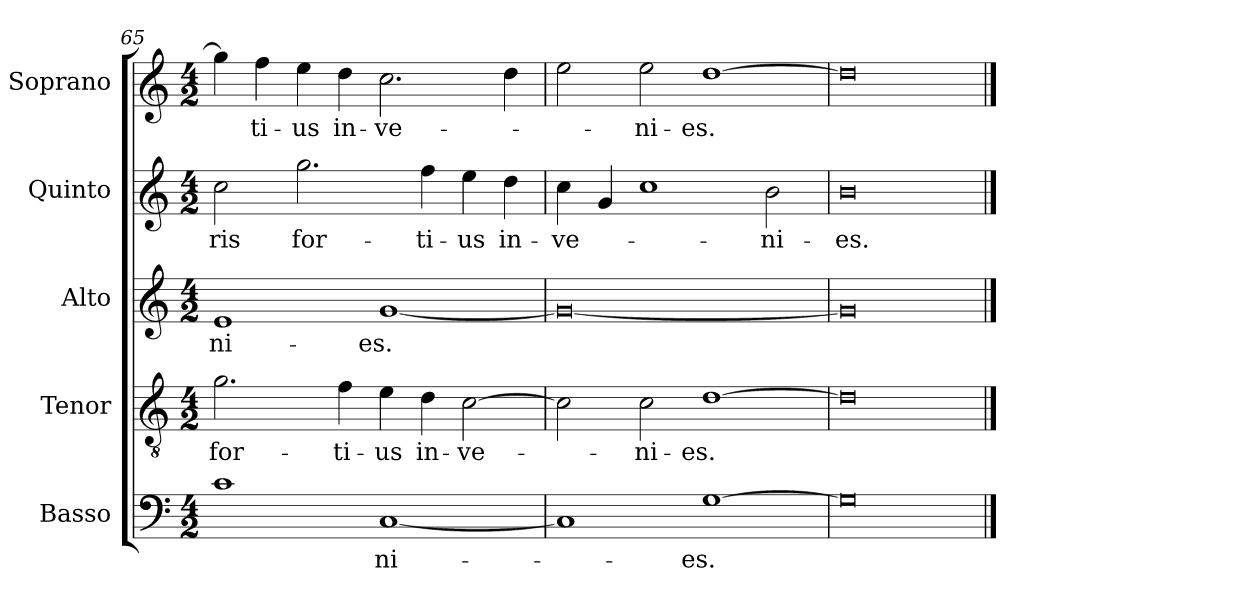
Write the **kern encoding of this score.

**kern	**text	**kern	**text	**kern	**text	**kern	**text	**kern	**text
*part5	*part5	*part4	*part4	*part3	*part3	*part2	*part2	*part1	*part1
*staff5	*staff5	*staff4	*staff4	*staff3	*staff3	*staff2	*staff2	*staff1	*staff1
*I"Basso	*	*I"Tenor	*	*I"Alto	*	*I"Quinto	*	*I"Soprano	*
*I'B.	*	*I'T.	*	*I'A.	*	*I'Q.	*	*I'S.	*
*clefF4	*	*clefGv2	*	*clefG2	*	*clefG2	*	*clefG2	*
*	*	*ITrd7c12	*	*	*	*	*	*	*
*k[]	*	*k[]	*	*k[]	*	*k[]	*	*k[]	*
*C:	*	*C:	*	*C:	*	*C:	*	*C:	*
*M4/2	*	*M4/2	*	*M4/2	*	*M4/2	*	*M4/2	*
=65	=65	=65	=65	=65	=65	=65	=65	=65	=65
!	!	!	!LO:LY:b:color=#000000	!	!	!	!	!	!
!	!	!	!	!	!LO:LY:b:color=#000000	!	!	!	!
!	!	!	!	!	!	!	!LO:LY:b:color=#000000	!	!
1ci	.	2.Gi\	for-	1ei	-ni-	2cci\	-ris	4ggi\]	.
!	!	!	!	!	!	!	!	!	!LO:LY:b:color=#000000
.	.	.	.	.	.	.	.	4ffi\	-ti-
!	!	!	!	!	!	!	!LO:LY:b:color=#000000	!	!
!	!	!	!	!	!	!	!	!	!LO:LY:b:color=#000000
.	.	.	.	.	.	2.ggi\	for-	4eei\	-us
!	!	!	!LO:LY:b:color=#000000	!	!	!	!	!	!
!	!	!	!	!	!	!	!	!	!LO:LY:b:color=#000000
.	.	4Fi\	-ti-	.	.	.	.	4ddi\	in-
!	!LO:LY:b:color=#000000	!	!	!	!	!	!	!	!
!	!	!	!LO:LY:b:color=#000000	!	!	!	!	!	!
!	!	!	!	!	!LO:LY:b:color=#000000	!	!	!	!
!	!	!	!	!	!	!	!	!	!LO:LY:b:color=#000000
[1Ci	-ni-	4Ei\	-us	[1gi	-es.	.	.	2.cci\	-ve-
!	!	!	!LO:LY:b:color=#000000	!	!	!	!	!	!
!	!	!	!	!	!	!	!LO:LY:b:color=#000000	!	!
.	.	4Di\	in-	.	.	4ffi\	-ti-	.	.
!	!	!	!LO:LY:b:color=#000000	!	!	!	!	!	!
!	!	!	!	!	!	!	!LO:LY:b:color=#000000	!	!
.	.	[2Ci\	-ve-	.	.	4eei\	-us	.	.
!	!	!	!	!	!	!	!LO:LY:b:color=#000000	!	!
.	.	.	.	.	.	4ddi\	in-	4ddi\	.
=66	=66	=66	=66	=66	=66	=66	=66	=66	=66
!	!	!	!	!	!	!	!LO:LY:b:color=#000000	!	!
1Ci]	.	2Ci\]	.	0gi_	.	4cci\	-ve-	2eei\	.
.	.	.	.	.	.	4gi/	.	.	.
!	!	!	!LO:LY:b:color=#000000	!	!	!	!	!	!
!	!	!	!	!	!	!	!	!	!LO:LY:b:color=#000000
.	.	2Ci\	-ni-	.	.	1cci	.	2eei\	-ni-
!	!LO:LY:b:color=#000000	!	!	!	!	!	!	!	!
!	!	!	!LO:LY:b:color=#000000	!	!	!	!	!	!
!	!	!	!	!	!	!	!	!	!LO:LY:b:color=#000000
[1Gi	-es.	[1Di	-es.	.	.	.	.	[1ddi	-es.
!	!	!	!	!	!	!	!LO:LY:b:color=#000000	!	!
.	.	.	.	.	.	2bi\	-ni-	.	.
=67	=67	=67	=67	=67	=67	=67	=67	=67	=67
!	!	!	!	!	!	!	!LO:LY:b:color=#000000	!	!
0Gi]	.	0Di]	.	0gi]	.	0bi	-es.	0ddi]	.
==	==	==	==	==	==	==	==	==	==
*-	*-	*-	*-	*-	*-	*-	*-	*-	*-
